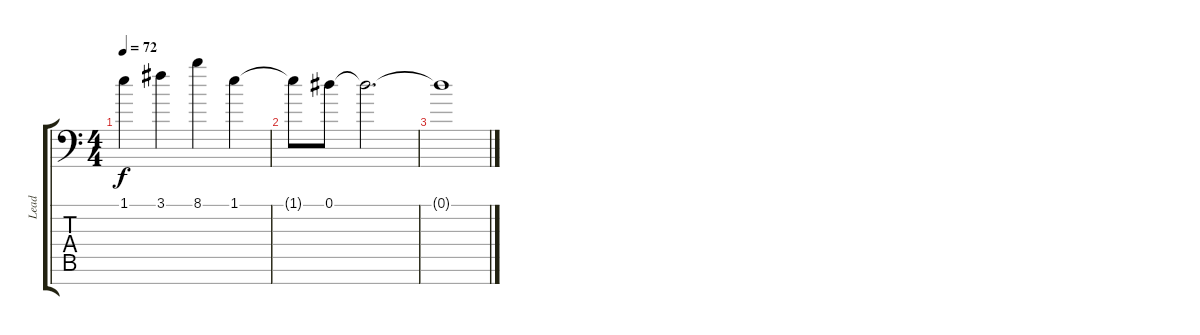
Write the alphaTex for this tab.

\track ("Lead" "Lead") {instrument overdrivenguitar}
\staff {score tabs}
\tuning (Eb4 Bb3 Gb3 Db3 Ab2 Eb2 Bb1) {hide}
\ts (4 4)
\tempo 72
\clef f4
\ks c
1.1.4{dy f} 3.1.4 8.1.4 1.1.4 |
1.1{t}.8 0.1.8 0.1{t}.2{d} |
0.1{t}.1
